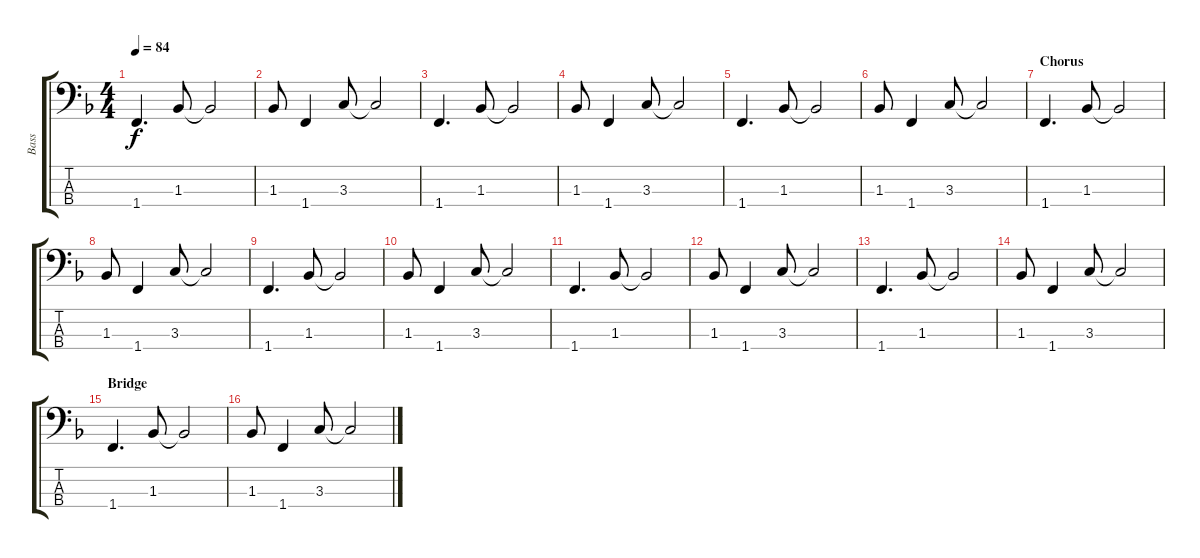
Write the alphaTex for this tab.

\track ("Bass" "Bass") {instrument electricbassfinger}
\staff {score tabs}
\tuning (G2 D2 A1 E1) {hide}
\ts (4 4)
\tempo 84
\clef f4
\ks f
1.4.4{d dy f} 1.3.8 1.3{t}.2 |
1.3.8 1.4.4 3.3.8 3.3{t}.2 |
1.4.4{d} 1.3.8 1.3{t}.2 |
1.3.8 1.4.4 3.3.8 3.3{t}.2 |
1.4.4{d} 1.3.8 1.3{t}.2 |
1.3.8 1.4.4 3.3.8 3.3{t}.2 |
\section ("" "Chorus")
1.4.4{d} 1.3.8 1.3{t}.2 |
1.3.8 1.4.4 3.3.8 3.3{t}.2 |
1.4.4{d} 1.3.8 1.3{t}.2 |
1.3.8 1.4.4 3.3.8 3.3{t}.2 |
1.4.4{d} 1.3.8 1.3{t}.2 |
1.3.8 1.4.4 3.3.8 3.3{t}.2 |
1.4.4{d} 1.3.8 1.3{t}.2 |
1.3.8 1.4.4 3.3.8 3.3{t}.2 |
\section ("" "Bridge")
1.4.4{d} 1.3.8 1.3{t}.2 |
1.3.8 1.4.4 3.3.8 3.3{t}.2
